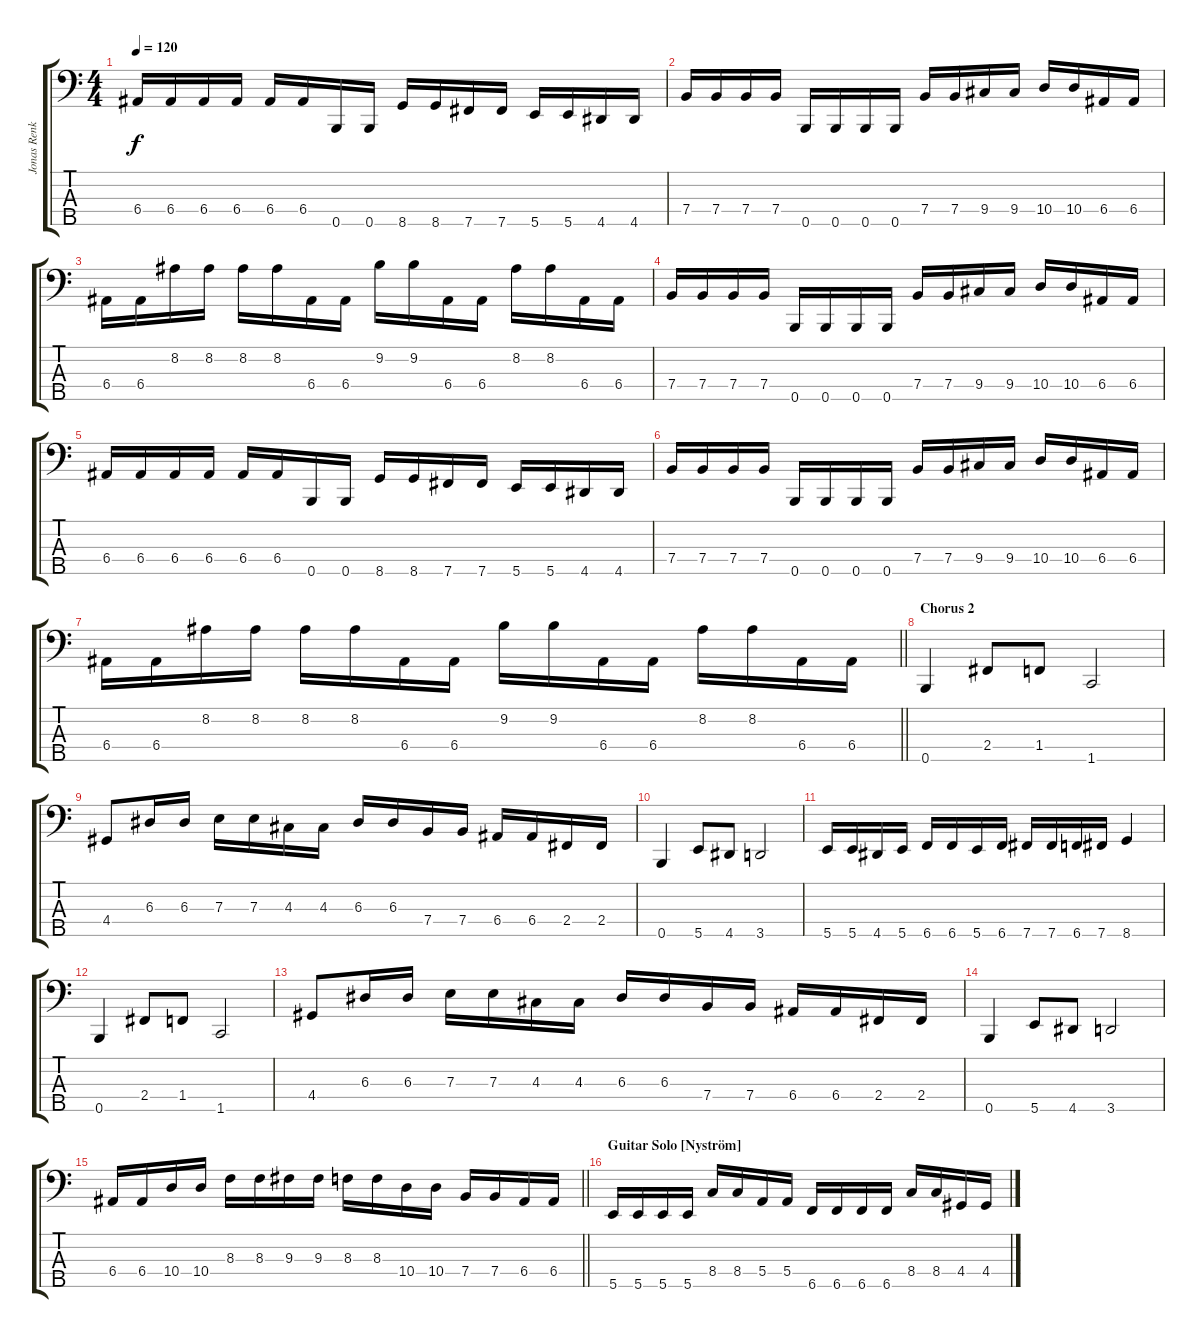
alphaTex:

\track ("Jonas Renkse" "Jonas Renk") {instrument electricbassfinger}
\staff {score tabs}
\tuning (G2 D2 A1 E1 B0) {hide}
\ts (4 4)
\tempo 120
\clef f4
\ks c
6.4.16{dy f} 6.4.16 6.4.16 6.4.16 6.4.16 6.4.16 0.5.16 0.5.16 8.5.16 8.5.16 7.5.16 7.5.16 5.5.16 5.5.16 4.5.16 4.5.16 |
7.4.16 7.4.16 7.4.16 7.4.16 0.5.16 0.5.16 0.5.16 0.5.16 7.4.16 7.4.16 9.4.16 9.4.16 10.4.16 10.4.16 6.4.16 6.4.16 |
6.4.16 6.4.16 8.2.16 8.2.16 8.2.16 8.2.16 6.4.16 6.4.16 9.2.16 9.2.16 6.4.16 6.4.16 8.2.16 8.2.16 6.4.16 6.4.16 |
7.4.16 7.4.16 7.4.16 7.4.16 0.5.16 0.5.16 0.5.16 0.5.16 7.4.16 7.4.16 9.4.16 9.4.16 10.4.16 10.4.16 6.4.16 6.4.16 |
6.4.16 6.4.16 6.4.16 6.4.16 6.4.16 6.4.16 0.5.16 0.5.16 8.5.16 8.5.16 7.5.16 7.5.16 5.5.16 5.5.16 4.5.16 4.5.16 |
7.4.16 7.4.16 7.4.16 7.4.16 0.5.16 0.5.16 0.5.16 0.5.16 7.4.16 7.4.16 9.4.16 9.4.16 10.4.16 10.4.16 6.4.16 6.4.16 |
\barLineRight lightlight
6.4.16 6.4.16 8.2.16 8.2.16 8.2.16 8.2.16 6.4.16 6.4.16 9.2.16 9.2.16 6.4.16 6.4.16 8.2.16 8.2.16 6.4.16 6.4.16 |
\section ("" "Chorus 2")
0.5.4 2.4.8 1.4.8 1.5.2 |
4.4.8 6.3.16 6.3.16 7.3.16 7.3.16 4.3.16 4.3.16 6.3.16 6.3.16 7.4.16 7.4.16 6.4.16 6.4.16 2.4.16 2.4.16 |
0.5.4 5.5.8 4.5.8 3.5.2 |
5.5.16 5.5.16 4.5.16 5.5.16 6.5.16 6.5.16 5.5.16 6.5.16 7.5.16 7.5.16 6.5.16 7.5.16 8.5.4 |
0.5.4 2.4.8 1.4.8 1.5.2 |
4.4.8 6.3.16 6.3.16 7.3.16 7.3.16 4.3.16 4.3.16 6.3.16 6.3.16 7.4.16 7.4.16 6.4.16 6.4.16 2.4.16 2.4.16 |
0.5.4 5.5.8 4.5.8 3.5.2 |
\barLineRight lightlight
6.4.16 6.4.16 10.4.16 10.4.16 8.3.16 8.3.16 9.3.16 9.3.16 8.3.16 8.3.16 10.4.16 10.4.16 7.4.16 7.4.16 6.4.16 6.4.16 |
\section ("" "Guitar Solo [Nyström]")
5.5.16 5.5.16 5.5.16 5.5.16 8.4.16 8.4.16 5.4.16 5.4.16 6.5.16 6.5.16 6.5.16 6.5.16 8.4.16 8.4.16 4.4.16 4.4.16
